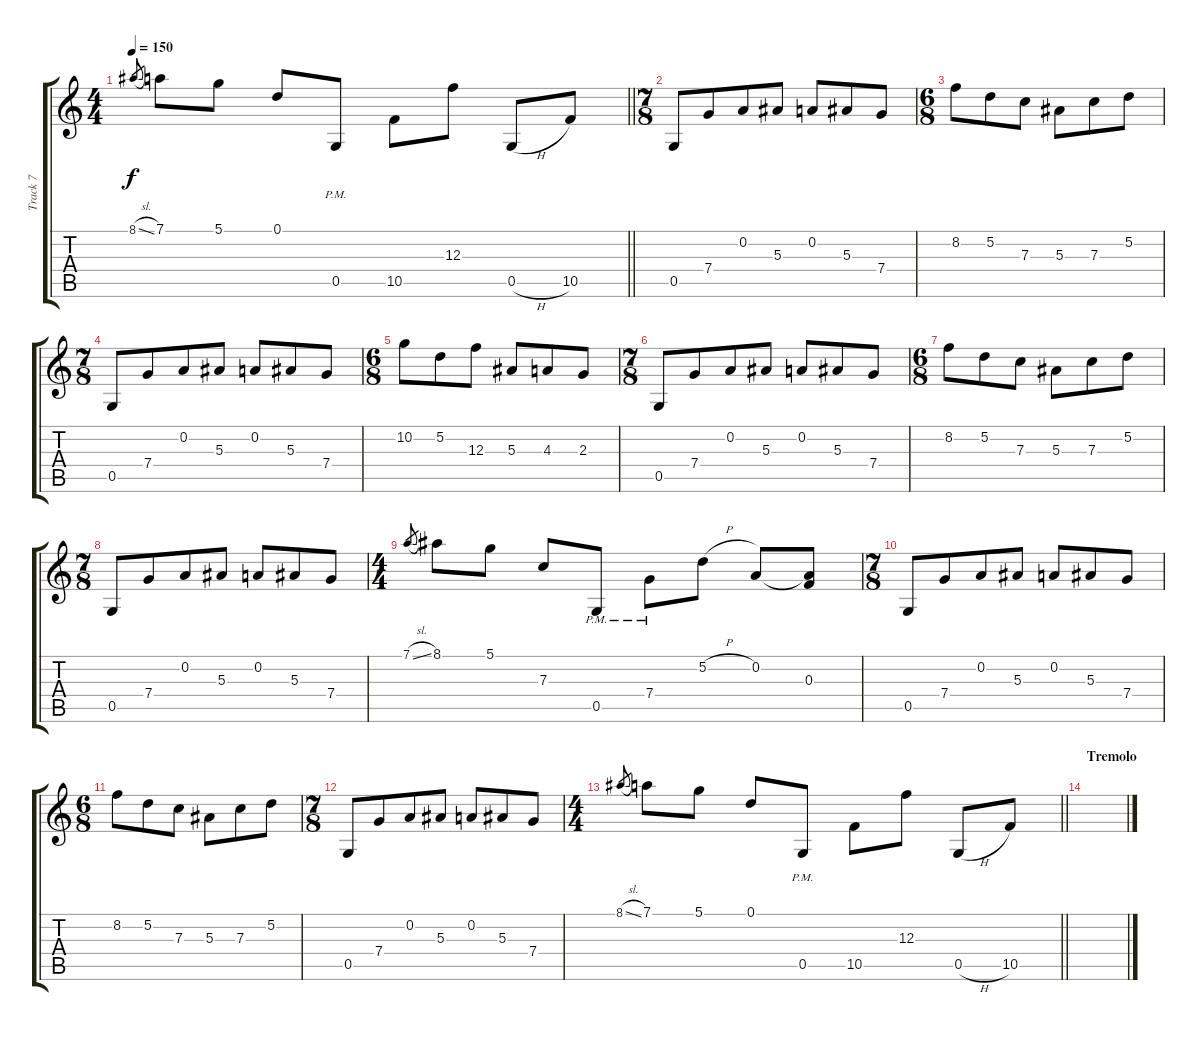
\track ("Track 7" "Track 7") {instrument stringensemble1}
\staff {score tabs}
\tuning (D5 A4 F4 C4 G3 D3) {hide}
\ts (4 4)
\tempo 150
\clef g2
\barLineRight lightlight
\ks c
8.1{sl}.8{gr dy f} 7.1.8 5.1.8 0.1.8 0.5{pm}.8 10.5.8 12.3.8 0.5{h}.8 10.5.8 |
\ts (7 8)
0.5.8{instrument oboe} 7.4.8 0.2.8 5.3.8 0.2.8 5.3.8 7.4.8 |
\ts (6 8)
8.2.8 5.2.8 7.3.8 5.3.8 7.3.8 5.2.8 |
\ts (7 8)
0.5.8{instrument clarinet} 7.4.8 0.2.8 5.3.8 0.2.8 5.3.8 7.4.8 |
\ts (6 8)
10.2.8 5.2.8 12.3.8 5.3.8 4.3.8 2.3.8 |
\ts (7 8)
0.5.8{instrument stringensemble1} 7.4.8 0.2.8 5.3.8 0.2.8 5.3.8 7.4.8 |
\ts (6 8)
8.2.8 5.2.8 7.3.8 5.3.8 7.3.8 5.2.8 |
\ts (7 8)
0.5.8 7.4.8 0.2.8 5.3.8 0.2.8 5.3.8 7.4.8 |
\ts (4 4)
7.1{sl}.8{gr} 8.1.8 5.1.8 7.3.8 0.5{pm}.8 7.4{pm}.8 5.2{h}.8 0.2.8 (0.2{t} 0.3).8 |
\ts (7 8)
0.5.8{instrument stringensemble1} 7.4.8 0.2.8 5.3.8 0.2.8 5.3.8 7.4.8 |
\ts (6 8)
8.2.8 5.2.8 7.3.8 5.3.8 7.3.8 5.2.8 |
\ts (7 8)
0.5.8 7.4.8 0.2.8 5.3.8 0.2.8 5.3.8 7.4.8 |
\ts (4 4)
\barLineRight lightlight
8.1{sl}.8{gr} 7.1.8 5.1.8 0.1.8 0.5{pm}.8 10.5.8 12.3.8 0.5{h}.8 10.5.8 |
\section ("" "Tremolo")
